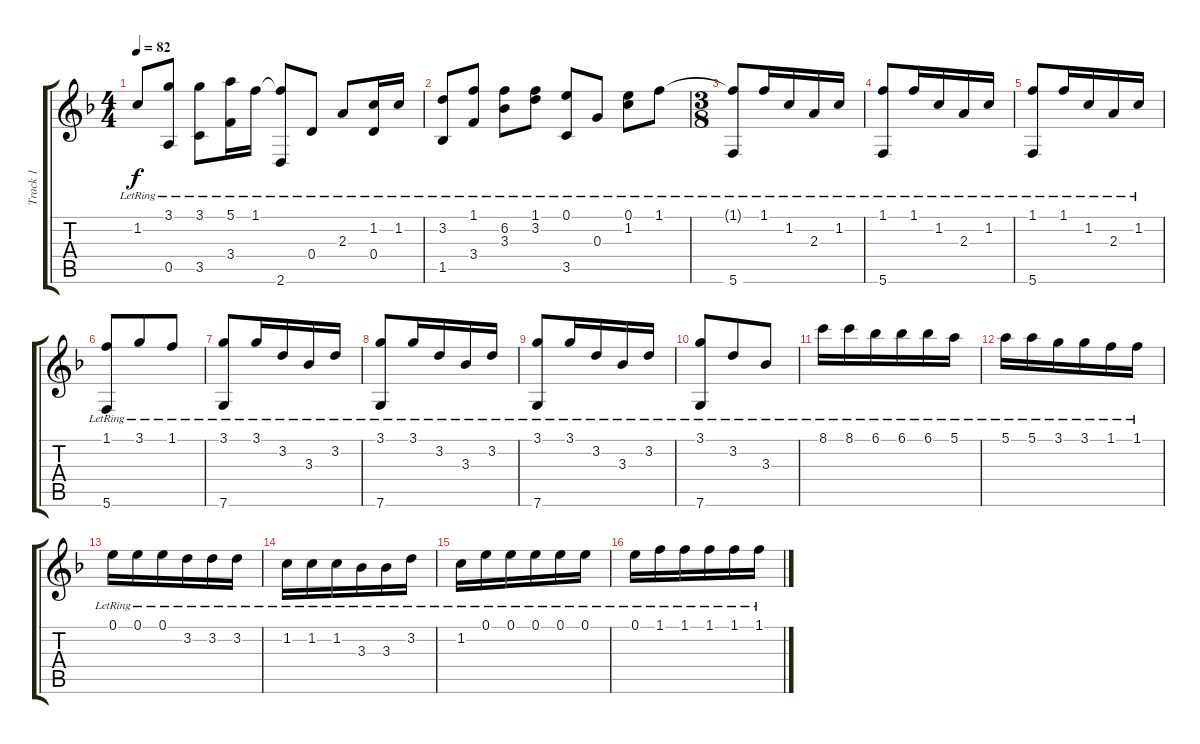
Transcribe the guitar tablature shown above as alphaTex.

\track ("Track 1" "Track 1") {instrument acousticguitarnylon}
\staff {score tabs}
\tuning (E4 B3 G3 D3 A2 C2) {hide}
\ts (4 4)
\tempo 82
\clef g2
\ks f
1.2{lr}.8{dy f} (3.1{lr} 0.5{lr}).8 (3.1{lr} 3.5{lr}).8 (5.1{lr} 3.4{lr}).16 1.1{lr}.16 (1.1{t} 2.6{lr}).8 0.4{lr}.8 2.3{lr}.8 (1.2{lr} 0.4{lr}).16 1.2{lr}.16 |
(3.2{lr} 1.5{lr}).8 (1.1{lr} 3.4{lr}).8 (6.2{lr} 3.3{lr}).8 (1.1{lr} 3.2{lr}).8 (0.1{lr} 3.5{lr}).8 0.3{lr}.8 (0.1{lr} 1.2{lr}).8 1.1{lr}.8 |
\ts (3 8)
(1.1{t} 5.6{lr}).8 1.1{lr}.16 1.2{lr}.16 2.3{lr}.16 1.2{lr}.16 |
(1.1{lr} 5.6{lr}).8 1.1{lr}.16 1.2{lr}.16 2.3{lr}.16 1.2{lr}.16 |
(1.1{lr} 5.6{lr}).8 1.1{lr}.16 1.2{lr}.16 2.3{lr}.16 1.2{lr}.16 |
(1.1{lr} 5.6{lr}).8 3.1{lr}.8 1.1{lr}.8 |
(3.1{lr} 7.6{lr}).8 3.1{lr}.16 3.2{lr}.16 3.3{lr}.16 3.2{lr}.16 |
(3.1{lr} 7.6{lr}).8 3.1{lr}.16 3.2{lr}.16 3.3{lr}.16 3.2{lr}.16 |
(3.1{lr} 7.6{lr}).8 3.1{lr}.16 3.2{lr}.16 3.3{lr}.16 3.2{lr}.16 |
(3.1{lr} 7.6{lr}).8 3.2{lr}.8 3.3{lr}.8 |
8.1{lr}.16 8.1{lr}.16 6.1{lr}.16 6.1{lr}.16 6.1{lr}.16 5.1{lr}.16 |
5.1{lr}.16 5.1{lr}.16 3.1{lr}.16 3.1{lr}.16 1.1{lr}.16 1.1{lr}.16 |
0.1{lr}.16 0.1{lr}.16 0.1{lr}.16 3.2{lr}.16 3.2{lr}.16 3.2{lr}.16 |
1.2{lr}.16 1.2{lr}.16 1.2{lr}.16 3.3{lr}.16 3.3{lr}.16 3.2{lr}.16 |
1.2{lr}.16 0.1{lr}.16 0.1{lr}.16 0.1{lr}.16 0.1{lr}.16 0.1{lr}.16 |
0.1{lr}.16 1.1{lr}.16 1.1{lr}.16 1.1{lr}.16 1.1{lr}.16 1.1{lr}.16
